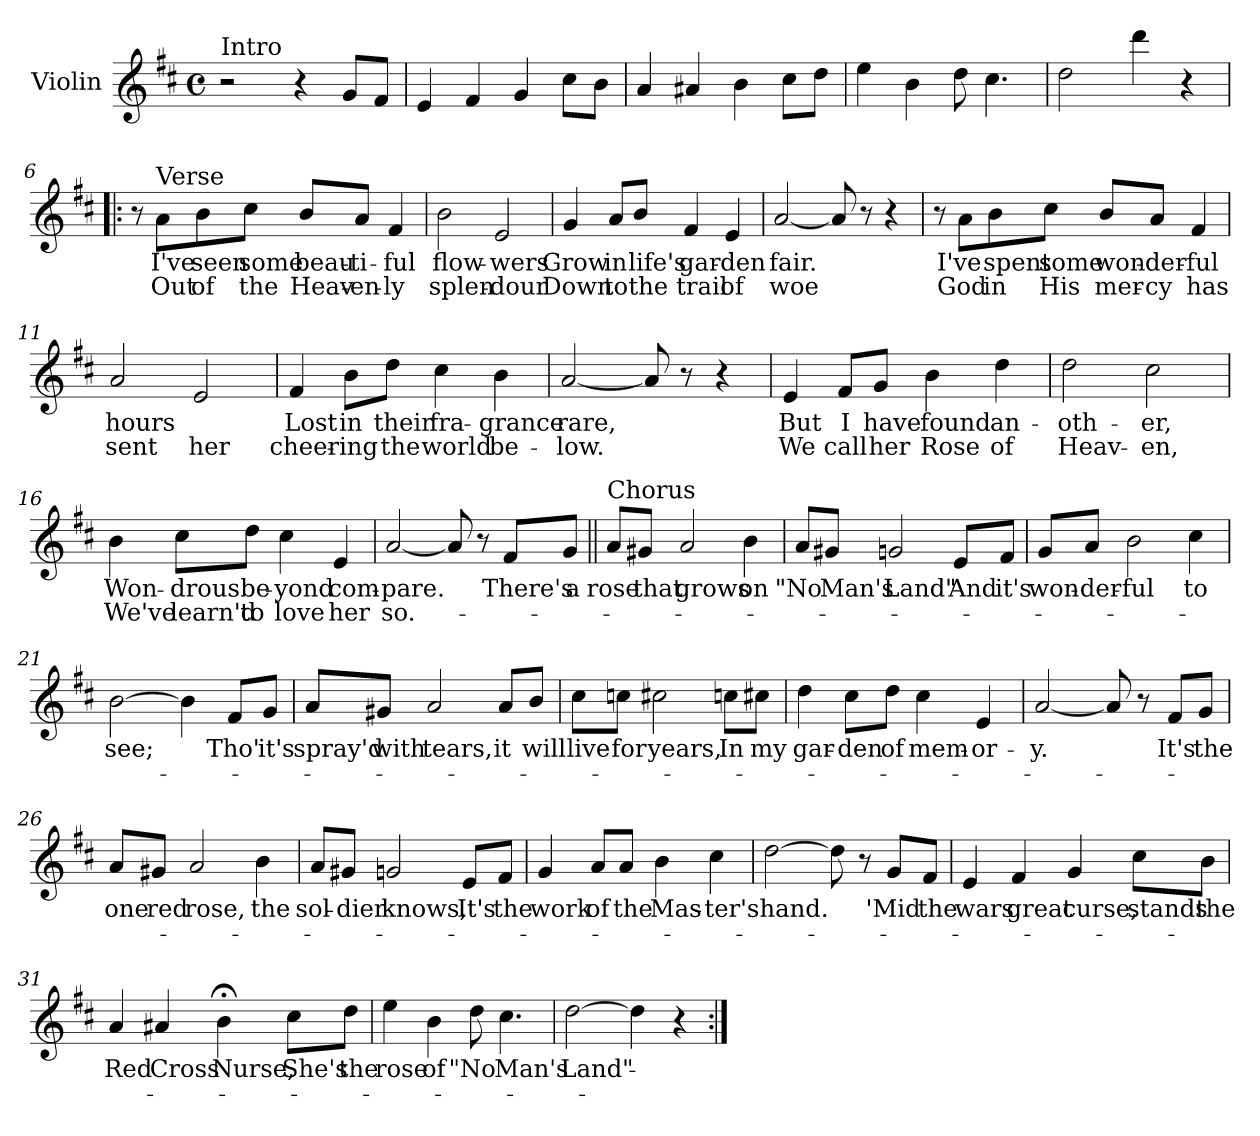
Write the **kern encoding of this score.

**kern	**text	**text
*part1	*part1	*part1
*staff1	*staff1	*staff1
*I"Violin	*	*
*I'Vln	*	*
*clefG2	*	*
*k[f#c#]	*	*
*D:	*	*
*M4/4	*	*
*met(c)	*	*
=1	=1	=1
!LO:TX:a:t=Intro	!	!
2r	.	.
4r	.	.
8g/L	.	.
8f#/J	.	.
=2	=2	=2
4e/	.	.
4f#/	.	.
4g/	.	.
8cc#\L	.	.
8b\J	.	.
=3	=3	=3
4a/	.	.
4a#X/	.	.
4b\	.	.
8cc#\L	.	.
8dd\J	.	.
=4	=4	=4
4ee\	.	.
4b\	.	.
8dd\	.	.
4.cc#\	.	.
!!LO:LB:g=z
=5	=5	=5
2dd\	.	.
4ddd\	.	.
4r	.	.
=6!|:	=6!|:	=6!|:
8r	.	.
!LO:TX:a:t=Verse	!	!
8a\L	I've	Out
8b\	seen	of
8cc#\J	some	the
8b/L	beau-	Heav-
8a/J	-ti-	-en-
4f#/	-ful	-ly
=7	=7	=7
2b\	flow-	splen-
2e/	-wers	-dour
=8	=8	=8
4g/	Grow	Down
8a/L	in	to
8b/J	life's	the
4f#/	gar-	trail
4e/	-den	of
!!LO:LB:g=z
=9	=9	=9
[2a/	fair.	woe
8a/]	.	.
8r	.	.
4r	.	.
=10	=10	=10
8r	.	.
8a\L	I've	God
8b\	spent	in
8cc#\J	some	His
8b/L	won-	mer-
8a/J	-der-	-cy
4f#/	-ful	has
=11	=11	=11
2a/	hours	sent
2e/	.	her
=12	=12	=12
4f#/	Lost	cheer-
8b\L	in	-ing
8dd\J	their	the
4cc#\	fra-	world
4b\	-grance	be-
!!LO:LB:g=z
=13	=13	=13
[2a/	rare,	-low.
8a/]	.	.
8r	.	.
4r	.	.
=14	=14	=14
4e/	But	We
8f#/L	I	call
8g/J	have	her
4b\	found	Rose
4dd\	an-	of
=15	=15	=15
2dd\	-oth-	Heav-
2cc#\	-er,	-en,
=16	=16	=16
4b\	Won-	We've
8cc#\L	-drous	learn'd
8dd\J	be-	to
4cc#\	-yond	love
4e/	com-	her
!!LO:LB:g=z
=17	=17	=17
[2a/	-pare.	so.-
8a/]	.	.
8r	.	.
8f#/L	There's	.
8g/J	a	.
=18||	=18||	=18||
!LO:TX:a:t=Chorus	!	!
8a/L	rose	.
8g#X/J	that	.
2a/	grows	.
4b\	on	.
=19	=19	=19
8a/L	"No	.
8g#X/J	Man's	.
2gn/	Land"	.
8e/L	And	.
8f#/J	it's	.
=20	=20	=20
8g/L	won-	.
8a/J	-der-	.
2b\	-ful	.
4cc#\	to	.
!!LO:LB:g=z
=21	=21	=21
[2b\	see;	.
4b\]	.	.
8f#/L	Tho'	.
8g/J	it's	.
=22	=22	=22
8a/L	spray'd	.
8g#X/J	with	.
2a/	tears,	.
8a/L	it	.
8b/J	will	.
=23	=23	=23
8cc#\L	live	.
8ccn\J	for	.
2cc#X\	years,	.
8ccn\L	In	.
8cc#X\J	my	.
=24	=24	=24
4dd\	gar-	.
8cc#\L	-den	.
8dd\J	of	.
4cc#\	mem-	.
4e/	-or-	.
=25	=25	=25
[2a/	-y.	.
8a/]	.	.
8r	.	.
8f#/L	It's	.
8g/J	the	.
!!LO:LB:g=z
=26	=26	=26
8a/L	one	.
8g#X/J	red	.
2a/	rose,	.
4b\	the	.
=27	=27	=27
8a/L	sol-	.
8g#X/J	-dier	.
2gn/	knows,	.
8e/L	It's	.
8f#/J	the	.
=28	=28	=28
4g/	work	.
8a/L	of	.
8a/J	the	.
4b\	Mas-	.
4cc#\	-ter's	.
=29	=29	=29
[2dd\	hand.	.
8dd\]	.	.
8r	.	.
8g/L	'Mid	.
8f#/J	the	.
!!LO:LB:g=z
=30	=30	=30
4e/	wars	.
4f#/	great	.
4g/	curse,	.
8cc#\L	stands	.
8b\J	the	.
=31	=31	=31
4a/	Red	.
4a#X/	Cross	.
4b;<\	Nurse,	.
8cc#\L	She's	.
8dd\J	the	.
=32	=32	=32
4ee\	rose	.
4b\	of	.
8dd\	"No	.
4.cc#\	Man's	.
=33	=33	=33
[2dd\	Land"-	.
4dd\]	.	.
4r	.	.
=:|!	=:|!	=:|!
*-	*-	*-
